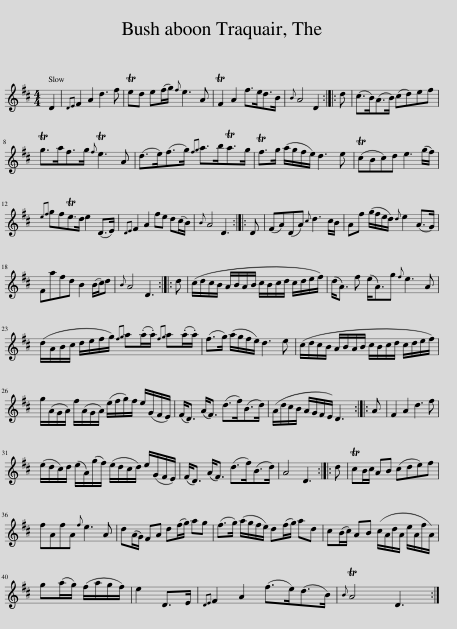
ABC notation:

X:1
L:1/8
M:4/4
I:linebreak $
K:D
V:1 treble
V:1
 D2 |{DE} F2 A2 d3 f | Ted e(f/g/){f} e3 A | TF2 A2 f>ed>B |{B} A4 D2 :: %5
 d | (c>B)(A>B) (cd)ef |$ Tg>af>g{f} Te3 A | (d>e)(f>g){fg} a>bTa>g | Tf>g (a/g/f/e/) d3 e | %10
 (TcBc)d e3 (g/f/) |${ef} gfTe>d e2 (D>E) |{DE} F2 A2 fe d(c/B/) |{B} A4 D3 :: D | %15
 (FA)(DA){c} d3 c/B/ | Af (g/f/e/d/){d} e2 (A>G) |$ Fafd B2 (B/c/)d |{B} A4 D3 :: d | %20
 (c/d/c/B/ A/B/A/B/ c/B/c/d/ c/d/e/f/) | (d<A) f (e<A)g{f} e3 A |$ (d/A/B/c/ d/e/f/g/){fg} a(.a/.a/){fg} a(.a/.a/) | (f>g) (a/g/f/e/) d3 e | (c/d/c/B/ A/B/A/B/ c/B/c/d/ c/d/e/f/) |$ %25
 g/(A/G/A/) f/(A/G/A/) (e/f/g/)f/ e/(G/F/E/) | (F<D) (A<F) (d>f)(B>d) | (A/d/c/B/ A/G/F/E/) D3 :: A | F2 A2 d3 f |$ %30
 (e/d/c/)d/ (e/A/)(g/f/) (e/d/c/d/) e/(G/F/E/) | (F<D) (A<F) (d>f)(B>d) | A4 D3 :: d | TcB/c/ AB (cde)f |$ %35
 fAfA{f} e3 A | d(A/G/) FA d(f/g/) ag | (f>g) (a/g/f/e/) d(f/g/) ad | c(B/c/) AB (c/A/d/A/ e/A/f/A/) |$ g(a/g/) (f/a/g/f/) | %40
 e2 D>E |{DE} F2 A2 (f>e)(d>B) |{B} TA4 D3 :| %43
